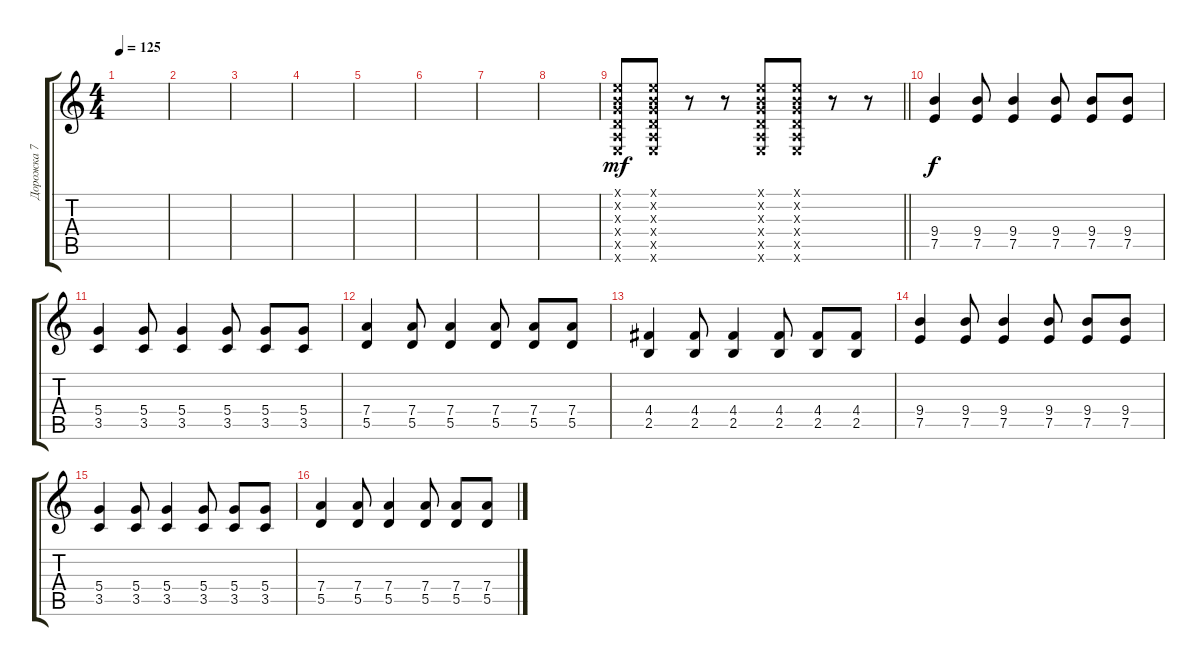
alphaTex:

\track ("Дорожка 7" "Дорожка 7") {instrument distortionguitar}
\staff {score tabs}
\tuning (E4 B3 G3 D3 A2 E2) {hide}
\ts (4 4)
\tempo 125
\clef g2
\ks c
|
|
|
|
|
|
|
|
\barLineRight lightlight
(0.1{x} 0.2{x} 0.3{x} 0.4{x} 0.5{x} 0.6{x}).8{dy mf} (0.1{x} 0.2{x} 0.3{x} 0.4{x} 0.5{x} 0.6{x}).8 r.8 r.8 (0.1{x} 0.2{x} 0.3{x} 0.4{x} 0.5{x} 0.6{x}).8 (0.1{x} 0.2{x} 0.3{x} 0.4{x} 0.5{x} 0.6{x}).8 r.8 r.8 |
(9.4 7.5).4{dy f} (9.4 7.5).8 (9.4 7.5).4 (9.4 7.5).8 (9.4 7.5).8 (9.4 7.5).8 |
(5.4 3.5).4 (5.4 3.5).8 (5.4 3.5).4 (5.4 3.5).8 (5.4 3.5).8 (5.4 3.5).8 |
(7.4 5.5).4 (7.4 5.5).8 (7.4 5.5).4 (7.4 5.5).8 (7.4 5.5).8 (7.4 5.5).8 |
(4.4 2.5).4 (4.4 2.5).8 (4.4 2.5).4 (4.4 2.5).8 (4.4 2.5).8 (4.4 2.5).8 |
(9.4 7.5).4 (9.4 7.5).8 (9.4 7.5).4 (9.4 7.5).8 (9.4 7.5).8 (9.4 7.5).8 |
(5.4 3.5).4 (5.4 3.5).8 (5.4 3.5).4 (5.4 3.5).8 (5.4 3.5).8 (5.4 3.5).8 |
(7.4 5.5).4 (7.4 5.5).8 (7.4 5.5).4 (7.4 5.5).8 (7.4 5.5).8 (7.4 5.5).8
